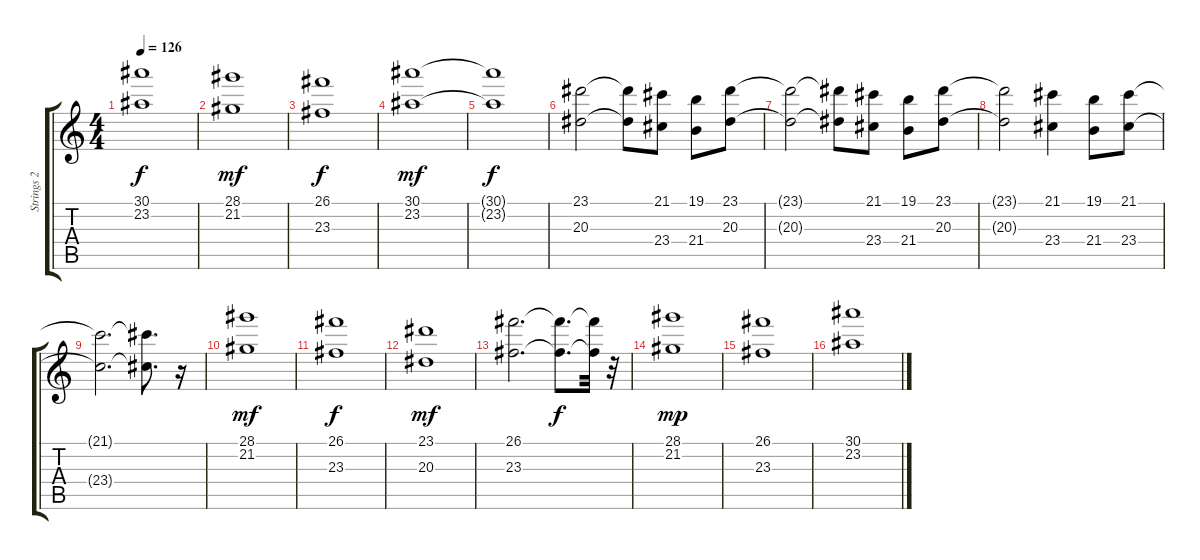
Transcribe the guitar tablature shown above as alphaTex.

\track ("Strings 2" "Strings 2") {instrument stringensemble2}
\staff {score tabs}
\tuning (E4 B3 G3 D3 A2 E2) {hide}
\ts (4 4)
\tempo 126
\clef g2
\ks c
(30.1{t} 23.2{t}).1{dy f} |
(28.1 21.2).1{dy mf} |
(26.1 23.3).1{dy f} |
(30.1 23.2).1{dy mf} |
(30.1{t} 23.2{t}).1{dy f} |
(23.1 20.3).2 (23.1{t} 20.3{t}).8 (21.1 23.4).8 (19.1 21.4).8 (23.1 20.3).8 |
(23.1{t} 20.3{t}).2 (23.1{t} 20.3{t}).8 (21.1 23.4).8 (19.1 21.4).8 (23.1 20.3).8 |
(23.1{t} 20.3{t}).2 (21.1 23.4).4 (19.1 21.4).8 (21.1 23.4).8 |
(21.1{t} 23.4{t}).2{d} (21.1{t} 23.4{t}).8{d} r.16 |
(28.1 21.2).1{dy mf} |
(26.1 23.3).1{dy f} |
(23.1 20.3).1{dy mf} |
(26.1 23.3).2{d} (26.1{t} 23.3{t}).8{d dy f} (26.1{t} 23.3{t}).32 r.32 |
(28.1 21.2).1{dy mp} |
(26.1 23.3).1 |
(30.1 23.2).1
